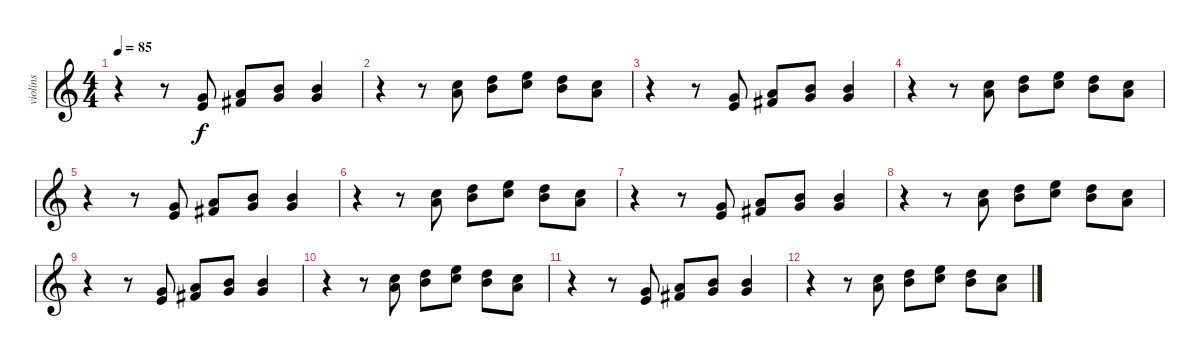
\track ("violins" "violins") {instrument violin}
\staff {score}
\tuning (E4 B3 G3 D3 A2 E2) {hide}
\ts (4 4)
\tempo 85
\clef g2
\ks c
r.4{dy f} r.8 (3.1 5.2).8 (5.1 7.2).8 (7.1 8.2).8 (7.1 8.2).4 |
r.4 r.8 (8.1 10.2).8 (10.1 12.2).8 (12.1 13.2).8 (10.1 12.2).8 (8.1 10.2).8 |
r.4 r.8 (3.1 5.2).8 (5.1 7.2).8 (7.1 8.2).8 (7.1 8.2).4 |
r.4 r.8 (8.1 10.2).8 (10.1 12.2).8 (12.1 13.2).8 (10.1 12.2).8 (8.1 10.2).8 |
r.4 r.8 (3.1 5.2).8 (5.1 7.2).8 (7.1 8.2).8 (7.1 8.2).4 |
r.4 r.8 (8.1 10.2).8 (10.1 12.2).8 (12.1 13.2).8 (10.1 12.2).8 (8.1 10.2).8 |
r.4 r.8 (3.1 5.2).8 (5.1 7.2).8 (7.1 8.2).8 (7.1 8.2).4 |
r.4 r.8 (8.1 10.2).8 (10.1 12.2).8 (12.1 13.2).8 (10.1 12.2).8 (8.1 10.2).8 |
r.4 r.8 (3.1 5.2).8 (5.1 7.2).8 (7.1 8.2).8 (7.1 8.2).4 |
r.4 r.8 (8.1 10.2).8 (10.1 12.2).8 (12.1 13.2).8 (10.1 12.2).8 (8.1 10.2).8 |
r.4 r.8 (3.1 5.2).8 (5.1 7.2).8 (7.1 8.2).8 (7.1 8.2).4 |
r.4 r.8 (8.1 10.2).8 (10.1 12.2).8 (12.1 13.2).8 (10.1 12.2).8 (8.1 10.2).8
